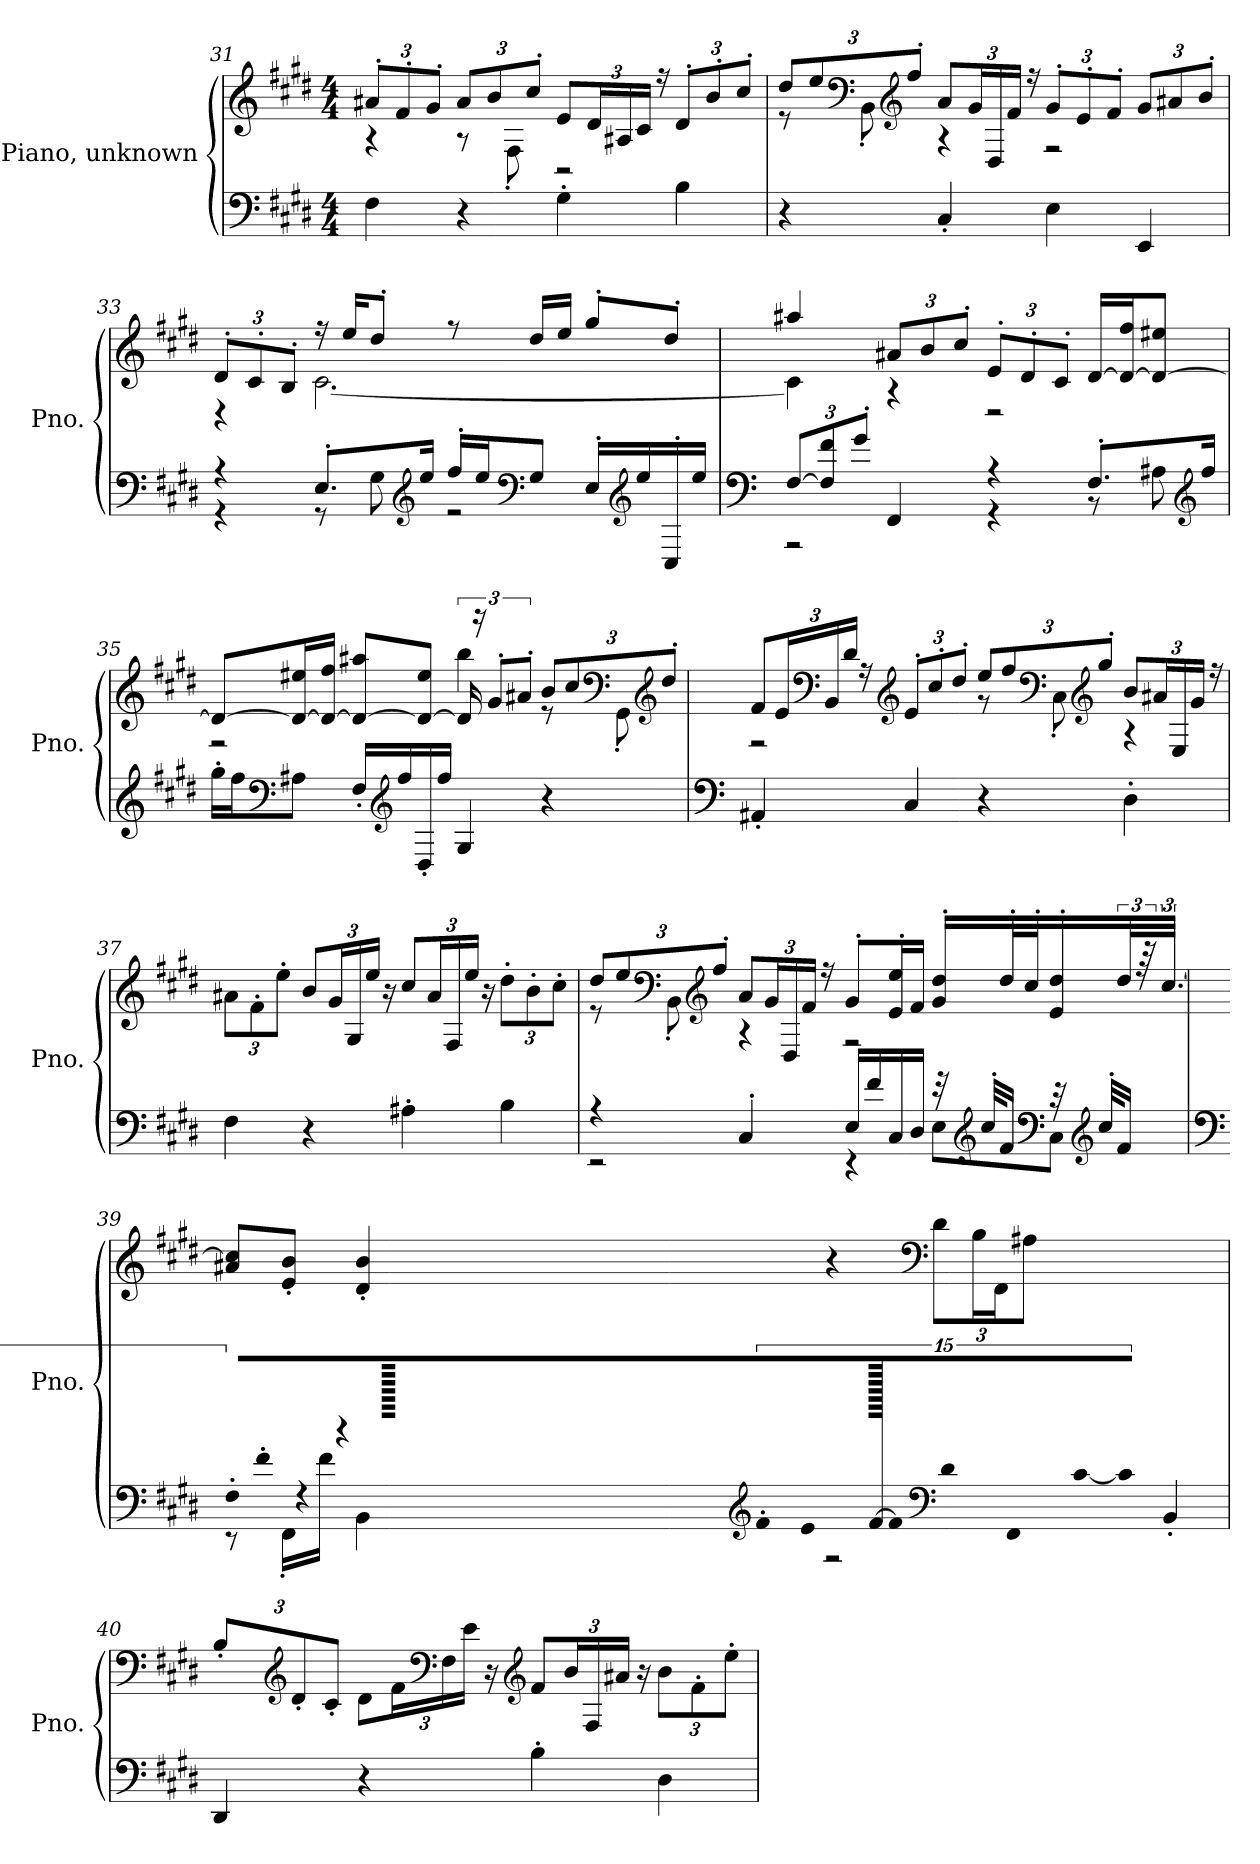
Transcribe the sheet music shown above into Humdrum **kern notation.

**kern	**kern
*part1	*part1
*staff2	*staff1
*I"Piano, unknown	*
*I'Pno.	*
*clefF4	*clefG2
*k[f#c#g#d#]	*k[f#c#g#d#]
*M4/4	*M4/4
*	*Xbrackettup
=31	=31
*	*^
4F#\	12a#X'/L	4r
.	12f#'/	.
.	12g#'/J	.
4r	12a#/L	8r
.	12b/	.
.	.	8F#'\
.	12cc#'/J	.
4G#'\	12e/L	2r
.	24d#/L	.
*	*brackettup	*
.	24A#X/	.
.	24c#/JJ	.
.	24r	.
*	*Xbrackettup	*
4B\	12d#'/L	.
.	12b'/	.
.	12cc#'/J	.
!!LO:LB:g=z	!!
=32	=32	=32
4r	12dd#/L	8r
.	12ee/	.
*	*clefF4	*
.	.	8BB'\
*	*clefG2	*
.	12ff#'/J	.
4C#'/	12a/L	4r
.	24g#/L	.
*	*brackettup	*
.	24D#/	.
.	24f#/JJ	.
.	24r	.
*	*Xbrackettup	*
4E\	12g#'/L	2r
.	12e'/	.
.	12f#'/J	.
4EE/	12g#/L	.
.	12a#X/	.
.	12b'/J	.
=33	=33	=33
*^	*	*
4r	4r	12d#'/L	4r
.	.	12c#'/	.
.	.	12B'/J	.
8.E'/L	8r	16r	[2.c#\
.	.	16ee/KL	.
.	8G#\	8dd#'/J	.
*clefG2	*	*	*
16ee/Jk	.	.	.
16ff#'/LL	2r	8r	.
16ee/J	.	.	.
*clefF4	*	*	*
8G#/J	.	16dd#/LL	.
.	.	16ee/JJ	.
16E'/LL	.	8gg#'/L	.
*clefG2	*	*	*
16ee/	.	.	.
16C#'/	.	8dd#'/J	.
16ee/JJ	.	.	.
!!LO:PB:g=z	!!
=34	=34	=34	=34
*clefF4	*	*	*
*Xbrackettup	*	*	*
[12F#/L	2r	4aa#X/	4c#\]
12F#/] 12f#/	.	.	.
12g#'/J	.	.	.
4FF#/	.	12a#X/L	4r
.	.	12b/	.
.	.	12cc#'/J	.
4r	4r	12e'/L	2r
.	.	12d#'/	.
.	.	12c#'/J	.
8.F#'/L	8r	[16d#/LL	.
.	.	16d#/_ 16ff#/J	.
.	8A#X\	8d#/_ 8ee#X/J	.
*clefG2	*	*	*
16ff#/Jk	.	.	.
*v	*v	*	*
!!LO:LB:g=z	!!
=35	=35	=35
16gg#'\LL	8d#/L_	2r
16ff#\J	.	.
*clefF4	*	*
8A#X\J	16d#/_ 16ee#X/L	.
.	16d#/_ 16ff#/JJ	.
16F#'/LL	8d#/_ 8aa#X/L	.
*clefG2	*	*
16ff#/	.	.
16D#'/	8d#/_ 8ee#/J	.
16ff#/JJ	.	.
*	*brackettup	*
4G#/	24d#/]	4bb\
.	24r	.
.	12g#'/L	.
.	12a#X'/J	.
*	*Xbrackettup	*
4r	12b/L	8r
.	12cc#/	.
*	*clefF4	*
.	.	8GG#'\
*	*clefG2	*
.	12dd#'/J	.
!!LO:LB:g=z	!!
=36	=36	=36
*clefF4	*	*
4AA#X'/	12f#/L	2r
.	24e/L	.
*	*clefF4	*
*	*brackettup	*
.	24BB/	.
.	24d#/JJ	.
.	24r	.
*	*clefG2	*
*	*Xbrackettup	*
4C#/	12e'/L	.
.	12cc#'/	.
.	12dd#'/J	.
4r	12ee/L	8r
.	12ff#/	.
*	*clefF4	*
.	.	8C#'\
*	*clefG2	*
.	12gg#'/J	.
4D#'\	12b/L	4r
.	24a#X/L	.
*	*brackettup	*
.	24E/	.
.	24g#/JJ	.
.	24r	.
*	*v	*v
=37	=37
*	*Xbrackettup
4F#\	12a#X\L
.	12f#'\
.	12ee'\J
4r	12b/L
.	24g#/L
*	*brackettup
.	24G#/
.	24ee/JJ
.	24r
*	*Xbrackettup
4A#X'\	12cc#/L
.	24a#/L
*	*brackettup
.	24F#/
.	24ee/JJ
.	24r
*	*Xbrackettup
4B\	12dd#'\L
.	12b'\
.	12cc#'\J
!!LO:LB:g=z
=38	=38
*^	*^
4r	2r	12dd#/L	8r
.	.	12ee/	.
*	*	*clefF4	*
.	.	.	8BB'\
*	*	*clefG2	*
.	.	12ff#'/J	.
4C#'/	.	12a/L	4r
.	.	24g#/L	.
*	*	*brackettup	*
.	.	24D#/	.
.	.	24f#/JJ	.
.	.	24r	.
16E/LL	4r	8g#'/L	2r
16f#/	.	.	.
16C#/	.	16e/' 16ee/'L	.
16D#/JJ	.	16f#/JJ	.
32r	8E\L	16g#/' 16dd#/'LL	.
*clefG2	*	*	*
32cc#'/KLL	.	.	.
16f#/JJ	.	32dd#'/L	.
.	.	32cc#'/J	.
*clefF4	*	*	*
32r	8C#\J	16e/' 16dd#/'	.
*clefG2	*	*	*
32cc#'/KLL	.	.	.
16f#/JJ	.	48dd#/JJk	.
.	.	96r	.
.	.	[48.cc#/	.
*	*	*v	*v
!!LO:LB:g=z
=39	=39	=39
*clefF4	*	*
*brackettup	*	*
!LO:N:vis=16	!	!
1920%137F#'/LL	8r	8a#X/ 8cc#/]L
!LO:N:vis=16	!	!
1920%137f#'/JJ	.	.
.	16FF#'\LL	8e/' 8b/'J
!LO:N:vis=16	!	!
1920%137r	.	.
.	16f#\JJ	.
!LO:N:vis=8	!	!
960%137r	.	.
.	4BB\	4d#/' 4b/'
1920ryy	.	.
*clefG2	*	*
!LO:N:vis=16	!	!
1920%137f#'/LL	.	.
!LO:N:vis=16	!	!
1920%137e/JJ	.	.
[1920f#/	2r	4r
640%53f#/L]	.	.
*clefF4	*	*
24d#/L	.	.
*Xbrackettup	*	*
24FF#/J	.	.
[24c#/J	.	.
24c#/J]	.	.
*	*	*clefF4
*	*	*Xbrackettup
4BB'/	.	12d#\L
.	.	24B\L
.	.	24FF#\J
.	.	12A#X\J
*v	*v	*
!!LO:LB:g=z
=40	=40
4DD#/	12B'/L
*	*clefG2
.	12d#'/
.	12c#'/J
4r	12d#\L
.	24f#\L
*	*clefF4
*	*brackettup
.	24F#\
.	24e\JJ
.	24r
*	*clefG2
*	*Xbrackettup
4B'\	12f#/L
.	24b/L
*	*brackettup
.	24F#/
.	24a#X/JJ
.	24r
*	*Xbrackettup
4D#\	12b\L
.	12f#'\
.	12ee'\J
=	=
*-	*-
